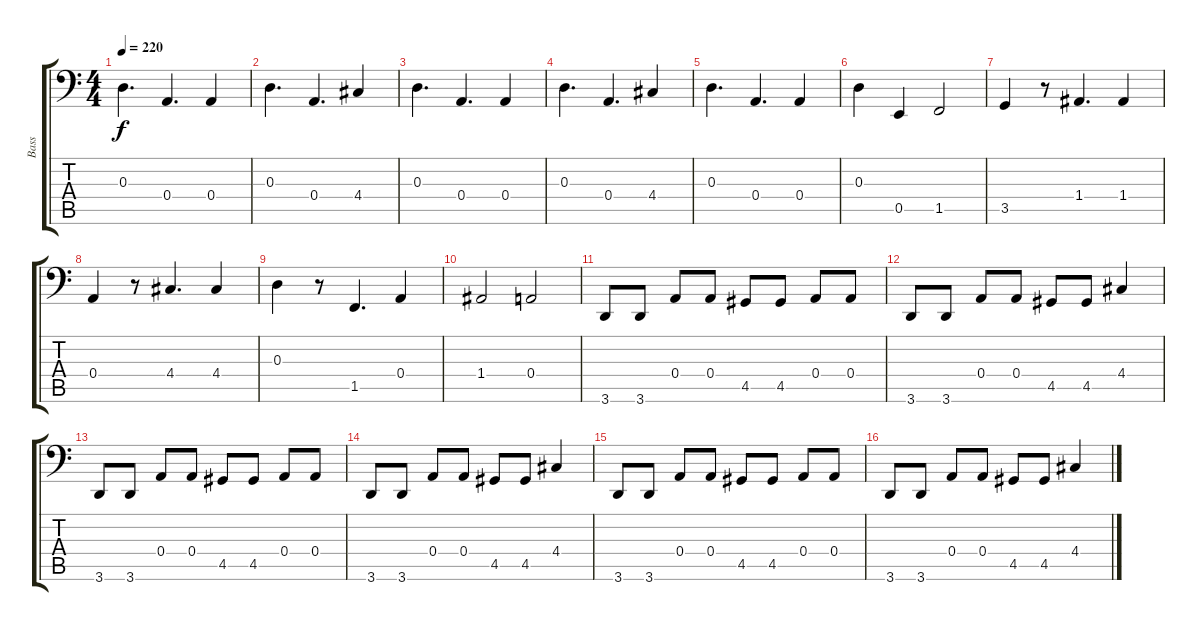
\track ("Bass" "Bass") {instrument electricbassfinger}
\staff {score tabs}
\tuning (C3 G2 D2 A1 E1 B0) {hide}
\ts (4 4)
\tempo 220
\clef f4
\ks c
0.3.4{d dy f} 0.4.4{d} 0.4.4 |
0.3.4{d} 0.4.4{d} 4.4.4 |
0.3.4{d} 0.4.4{d} 0.4.4 |
0.3.4{d} 0.4.4{d} 4.4.4 |
0.3.4{d} 0.4.4{d} 0.4.4 |
0.3.4 0.5.4 1.5.2 |
3.5.4 r.8 1.4.4{d} 1.4.4 |
0.4.4 r.8 4.4.4{d} 4.4.4 |
0.3.4 r.8 1.5.4{d} 0.4.4 |
1.4.2 0.4.2 |
3.6.8 3.6.8 0.4.8 0.4.8 4.5.8 4.5.8 0.4.8 0.4.8 |
3.6.8 3.6.8 0.4.8 0.4.8 4.5.8 4.5.8 4.4.4 |
3.6.8 3.6.8 0.4.8 0.4.8 4.5.8 4.5.8 0.4.8 0.4.8 |
3.6.8 3.6.8 0.4.8 0.4.8 4.5.8 4.5.8 4.4.4 |
3.6.8 3.6.8 0.4.8 0.4.8 4.5.8 4.5.8 0.4.8 0.4.8 |
3.6.8 3.6.8 0.4.8 0.4.8 4.5.8 4.5.8 4.4.4
